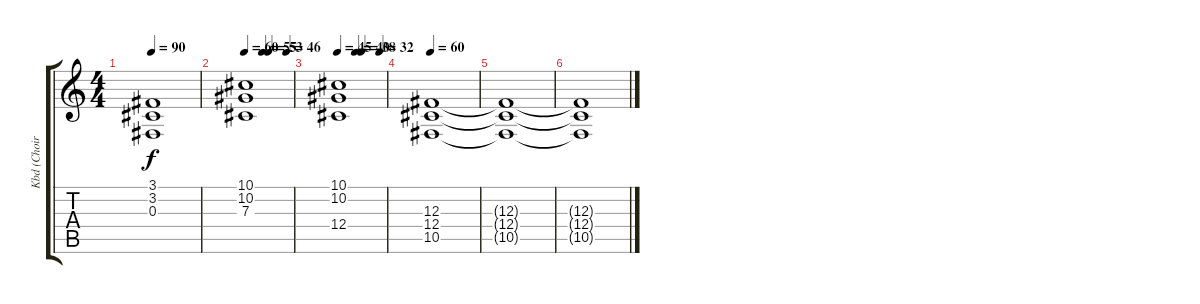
\track ("Kbd (Choir)" "Kbd (Choir") {instrument choiraahs}
\staff {score tabs}
\tuning (Eb4 Bb3 Gb3 Db3 Ab2 Eb2) {hide}
\ts (4 4)
\tempo 90
\clef g2
\ks c
(3.1 3.2 0.3).1{dy f} |
\tempo 60
\tempo (55 0.375)
\tempo (53 0.5)
\tempo (46 0.875)
(10.1 10.2 7.3).1 |
\tempo 45
\tempo (40 0.375)
\tempo (38 0.5)
\tempo (32 0.875)
(10.1 10.2 12.4).1 |
\tempo 60
(12.3 12.4 10.5).1 |
(12.3{t} 12.4{t} 10.5{t}).1 |
(12.3{t} 12.4{t} 10.5{t}).1
